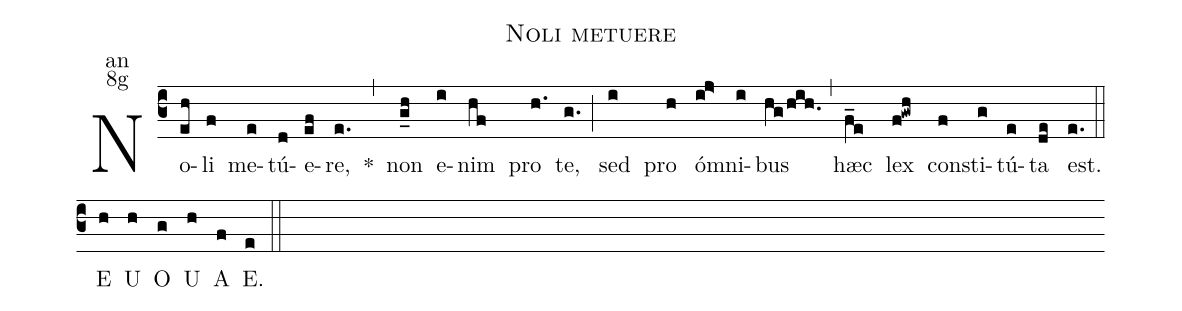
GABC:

name:Noli metuere;
office-part:an;
mode:8g;
%%
(c3) No(eh)li(f) me(e)tú(d)e(ef)re,(e.) <sp>*</sp>(,) non(g_h) e(i)nim(hf) pro(h.) te,(g.) (;)
sed(i) pro(h) ó(ij>)mni(i)bus(hg/hih.) (,) hæc(f_e) lex(f!gwh) con(f)sti(g)tú(e)ta(de) est.(e.) (::)
<eu>E(h) U(h) O(g) U(h) A(f) E.(e) </eu> (::)
